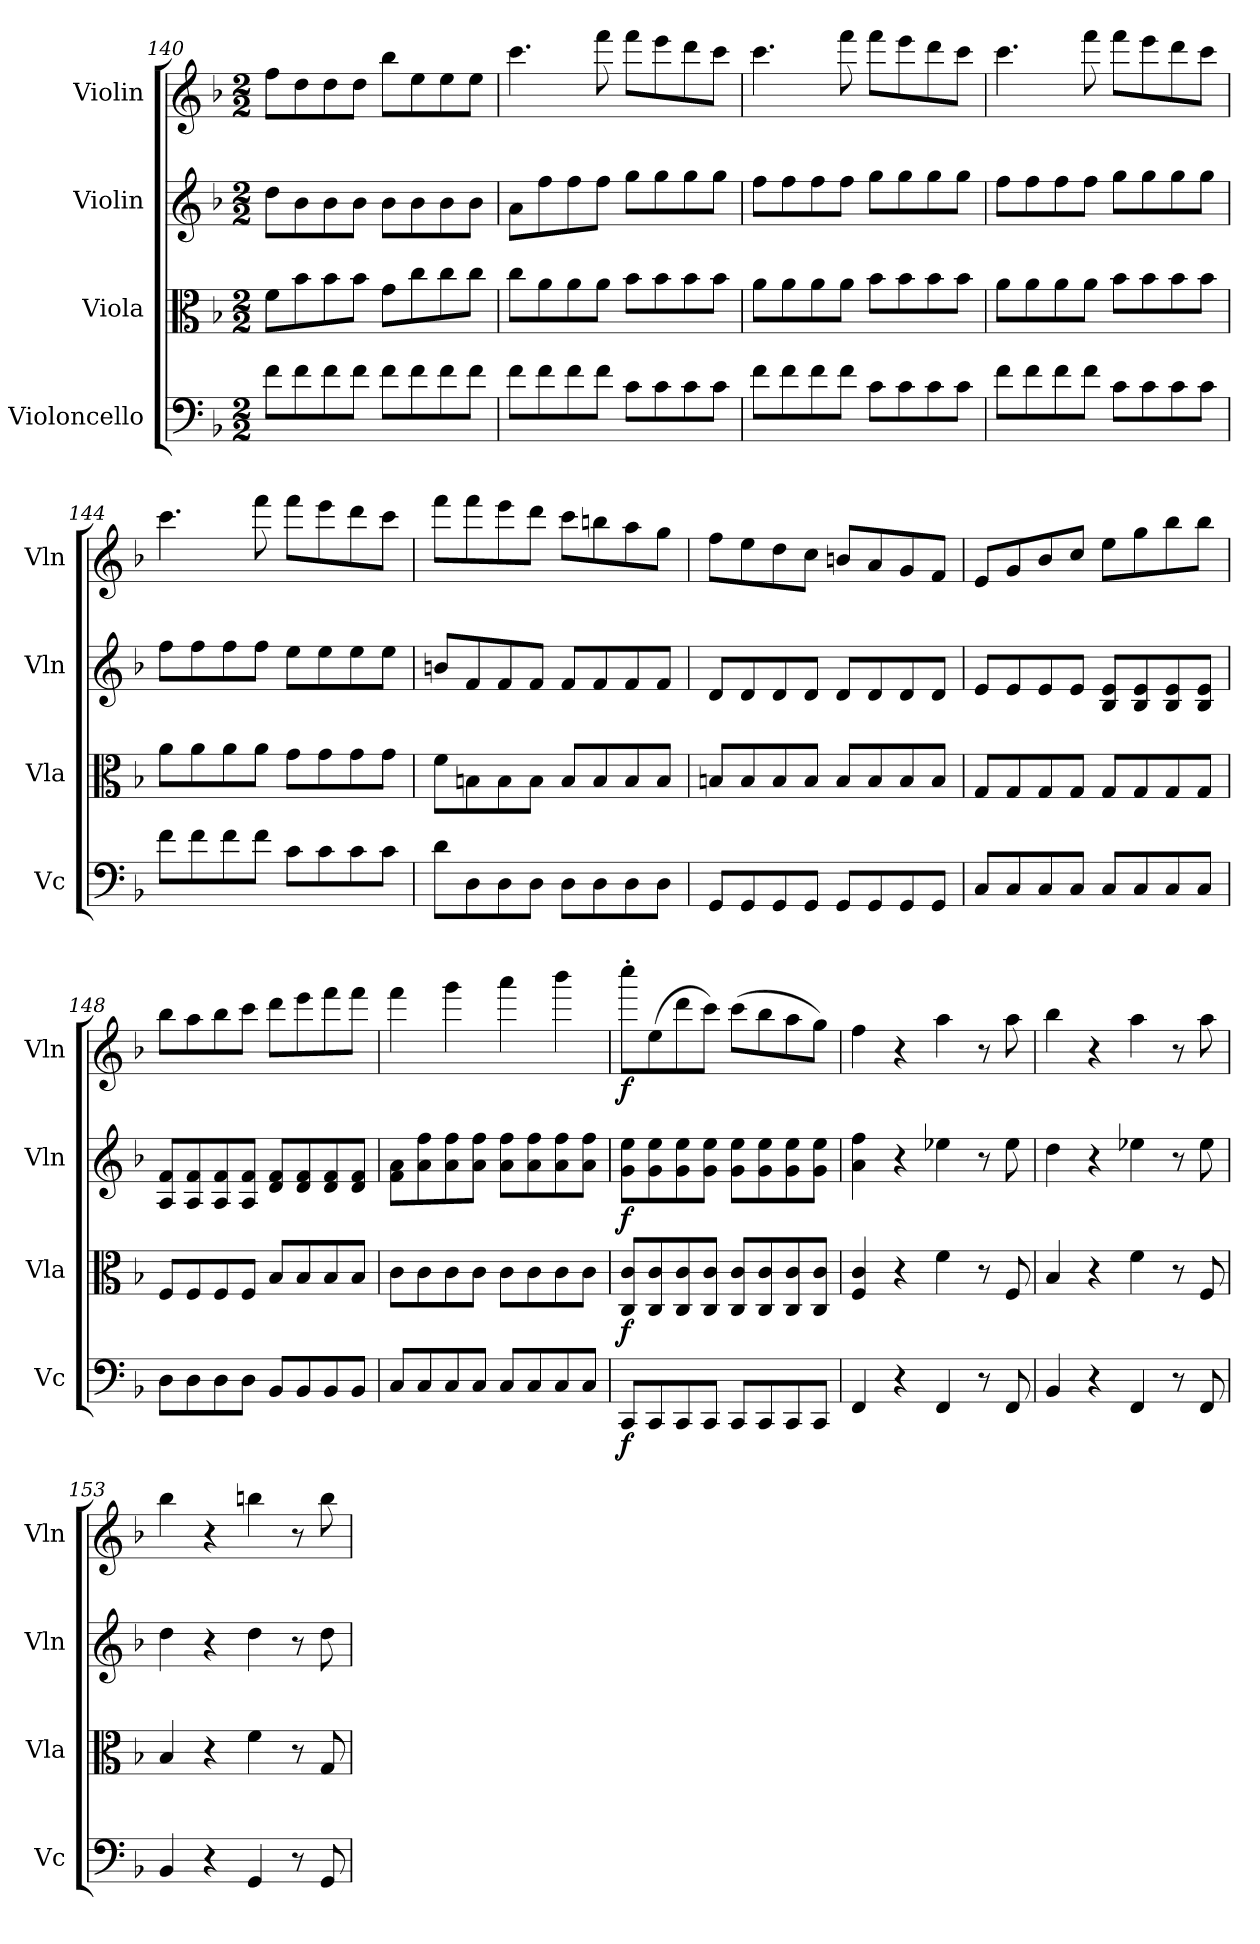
**kern	**dynam	**kern	**dynam	**kern	**dynam	**kern	**dynam
*part4	*part4	*part3	*part3	*part2	*part2	*part1	*part1
*staff4	*staff4	*staff3	*staff3	*staff2	*staff2	*staff1	*staff1
*I"Violoncello	*	*I"Viola	*	*I"Violin	*	*I"Violin	*
*I'Vc	*	*I'Vla	*	*I'Vln	*	*I'Vln	*
*clefF4	*	*clefC3	*	*clefG2	*	*clefG2	*
*k[b-]	*	*k[b-]	*	*k[b-]	*	*k[b-]	*
*M2/2	*	*M2/2	*	*M2/2	*	*M2/2	*
=140	=140	=140	=140	=140	=140	=140	=140
8f\L	.	8f\L	.	8dd\L	.	8ff\L	.
8f\	.	8b-\	.	8b-\	.	8dd\	.
8f\	.	8b-\	.	8b-\	.	8dd\	.
8f\J	.	8b-\J	.	8b-\J	.	8dd\J	.
8f\L	.	8g\L	.	8b-\L	.	8bb-\L	.
8f\	.	8cc\	.	8b-\	.	8ee\	.
8f\	.	8cc\	.	8b-\	.	8ee\	.
8f\J	.	8cc\J	.	8b-\J	.	8ee\J	.
=141	=141	=141	=141	=141	=141	=141	=141
8f\L	.	8cc\L	.	8a\L	.	4.ccc\	.
8f\	.	8a\	.	8ff\	.	.	.
8f\	.	8a\	.	8ff\	.	.	.
8f\J	.	8a\J	.	8ff\J	.	8fff\	.
8c\L	.	8b-\L	.	8gg\L	.	8fff\L	.
8c\	.	8b-\	.	8gg\	.	8eee\	.
8c\	.	8b-\	.	8gg\	.	8ddd\	.
8c\J	.	8b-\J	.	8gg\J	.	8ccc\J	.
=142	=142	=142	=142	=142	=142	=142	=142
8f\L	.	8a\L	.	8ff\L	.	4.ccc\	.
8f\	.	8a\	.	8ff\	.	.	.
8f\	.	8a\	.	8ff\	.	.	.
8f\J	.	8a\J	.	8ff\J	.	8fff\	.
8c\L	.	8b-\L	.	8gg\L	.	8fff\L	.
8c\	.	8b-\	.	8gg\	.	8eee\	.
8c\	.	8b-\	.	8gg\	.	8ddd\	.
8c\J	.	8b-\J	.	8gg\J	.	8ccc\J	.
=143	=143	=143	=143	=143	=143	=143	=143
8f\L	.	8a\L	.	8ff\L	.	4.ccc\	.
8f\	.	8a\	.	8ff\	.	.	.
8f\	.	8a\	.	8ff\	.	.	.
8f\J	.	8a\J	.	8ff\J	.	8fff\	.
8c\L	.	8b-\L	.	8gg\L	.	8fff\L	.
8c\	.	8b-\	.	8gg\	.	8eee\	.
8c\	.	8b-\	.	8gg\	.	8ddd\	.
8c\J	.	8b-\J	.	8gg\J	.	8ccc\J	.
=144	=144	=144	=144	=144	=144	=144	=144
8f\L	.	8a\L	.	8ff\L	.	4.ccc\	.
8f\	.	8a\	.	8ff\	.	.	.
8f\	.	8a\	.	8ff\	.	.	.
8f\J	.	8a\J	.	8ff\J	.	8fff\	.
8c\L	.	8g\L	.	8ee\L	.	8fff\L	.
8c\	.	8g\	.	8ee\	.	8eee\	.
8c\	.	8g\	.	8ee\	.	8ddd\	.
8c\J	.	8g\J	.	8ee\J	.	8ccc\J	.
=145	=145	=145	=145	=145	=145	=145	=145
8d\L	.	8f\L	.	8bn/L	.	8fff\L	.
8D\	.	8Bn\	.	8f/	.	8fff\	.
8D\	.	8B\	.	8f/	.	8eee\	.
8D\J	.	8B\J	.	8f/J	.	8ddd\J	.
8D\L	.	8B/L	.	8f/L	.	8ccc\L	.
8D\	.	8B/	.	8f/	.	8bbn\	.
8D\	.	8B/	.	8f/	.	8aa\	.
8D\J	.	8B/J	.	8f/J	.	8gg\J	.
=146	=146	=146	=146	=146	=146	=146	=146
8GG/L	.	8Bn/L	.	8d/L	.	8ff\L	.
8GG/	.	8B/	.	8d/	.	8ee\	.
8GG/	.	8B/	.	8d/	.	8dd\	.
8GG/J	.	8B/J	.	8d/J	.	8cc\J	.
8GG/L	.	8B/L	.	8d/L	.	8bn/L	.
8GG/	.	8B/	.	8d/	.	8a/	.
8GG/	.	8B/	.	8d/	.	8g/	.
8GG/J	.	8B/J	.	8d/J	.	8f/J	.
=147	=147	=147	=147	=147	=147	=147	=147
8C/L	.	8G/L	.	8e/L	.	8e/L	.
8C/	.	8G/	.	8e/	.	8g/	.
8C/	.	8G/	.	8e/	.	8b-/	.
8C/J	.	8G/J	.	8e/J	.	8cc/J	.
8C/L	.	8G/L	.	8B-/ 8e/L	.	8ee\L	.
8C/	.	8G/	.	8B-/ 8e/	.	8gg\	.
8C/	.	8G/	.	8B-/ 8e/	.	8bb-\	.
8C/J	.	8G/J	.	8B-/ 8e/J	.	8bb-\J	.
=148	=148	=148	=148	=148	=148	=148	=148
8D\L	.	8F/L	.	8A/ 8f/L	.	8bb-\L	.
8D\	.	8F/	.	8A/ 8f/	.	8aa\	.
8D\	.	8F/	.	8A/ 8f/	.	8bb-\	.
8D\J	.	8F/J	.	8A/ 8f/J	.	8ccc\J	.
8BB-/L	.	8B-/L	.	8d/ 8f/L	.	8ddd\L	.
8BB-/	.	8B-/	.	8d/ 8f/	.	8eee\	.
8BB-/	.	8B-/	.	8d/ 8f/	.	8fff\	.
8BB-/J	.	8B-/J	.	8d/ 8f/J	.	8fff\J	.
=149	=149	=149	=149	=149	=149	=149	=149
8C/L	.	8c\L	.	8f\ 8a\L	.	4fff\	.
8C/	.	8c\	.	8a\ 8ff\	.	.	.
8C/	.	8c\	.	8a\ 8ff\	.	4ggg\	.
8C/J	.	8c\J	.	8a\ 8ff\J	.	.	.
8C/L	.	8c\L	.	8a\ 8ff\L	.	4aaa\	.
8C/	.	8c\	.	8a\ 8ff\	.	.	.
8C/	.	8c\	.	8a\ 8ff\	.	4bbb-\	.
8C/J	.	8c\J	.	8a\ 8ff\J	.	.	.
=150	=150	=150	=150	=150	=150	=150	=150
8CC/L	f	8C/ 8c/L	f	8g\ 8ee\L	f	8cccc'\L	f
8CC/	.	8C/ 8c/	.	8g\ 8ee\	.	(8ee\	.
8CC/	.	8C/ 8c/	.	8g\ 8ee\	.	8ddd\	.
8CC/J	.	8C/ 8c/J	.	8g\ 8ee\J	.	8ccc\J)	.
8CC/L	.	8C/ 8c/L	.	8g\ 8ee\L	.	(8ccc\L	.
8CC/	.	8C/ 8c/	.	8g\ 8ee\	.	8bb-\	.
8CC/	.	8C/ 8c/	.	8g\ 8ee\	.	8aa\	.
8CC/J	.	8C/ 8c/J	.	8g\ 8ee\J	.	8gg\J)	.
=151	=151	=151	=151	=151	=151	=151	=151
4FF/	.	4F/ 4c/	.	4a\ 4ff\	.	4ff\	.
4r	.	4r	.	4r	.	4r	.
4FF/	.	4f\	.	4ee-X\	.	4aa\	.
8r	.	8r	.	8r	.	8r	.
8FF/	.	8F/	.	8ee-\	.	8aa\	.
=152	=152	=152	=152	=152	=152	=152	=152
4BB-/	.	4B-/	.	4dd\	.	4bb-\	.
4r	.	4r	.	4r	.	4r	.
4FF/	.	4f\	.	4ee-X\	.	4aa\	.
8r	.	8r	.	8r	.	8r	.
8FF/	.	8F/	.	8ee-\	.	8aa\	.
=153	=153	=153	=153	=153	=153	=153	=153
4BB-/	.	4B-/	.	4dd\	.	4bb-\	.
4r	.	4r	.	4r	.	4r	.
4GG/	.	4f\	.	4dd\	.	4bbn\	.
8r	.	8r	.	8r	.	8r	.
8GG/	.	8G/	.	8dd\	.	8bb\	.
=	=	=	=	=	=	=	=
*-	*-	*-	*-	*-	*-	*-	*-
